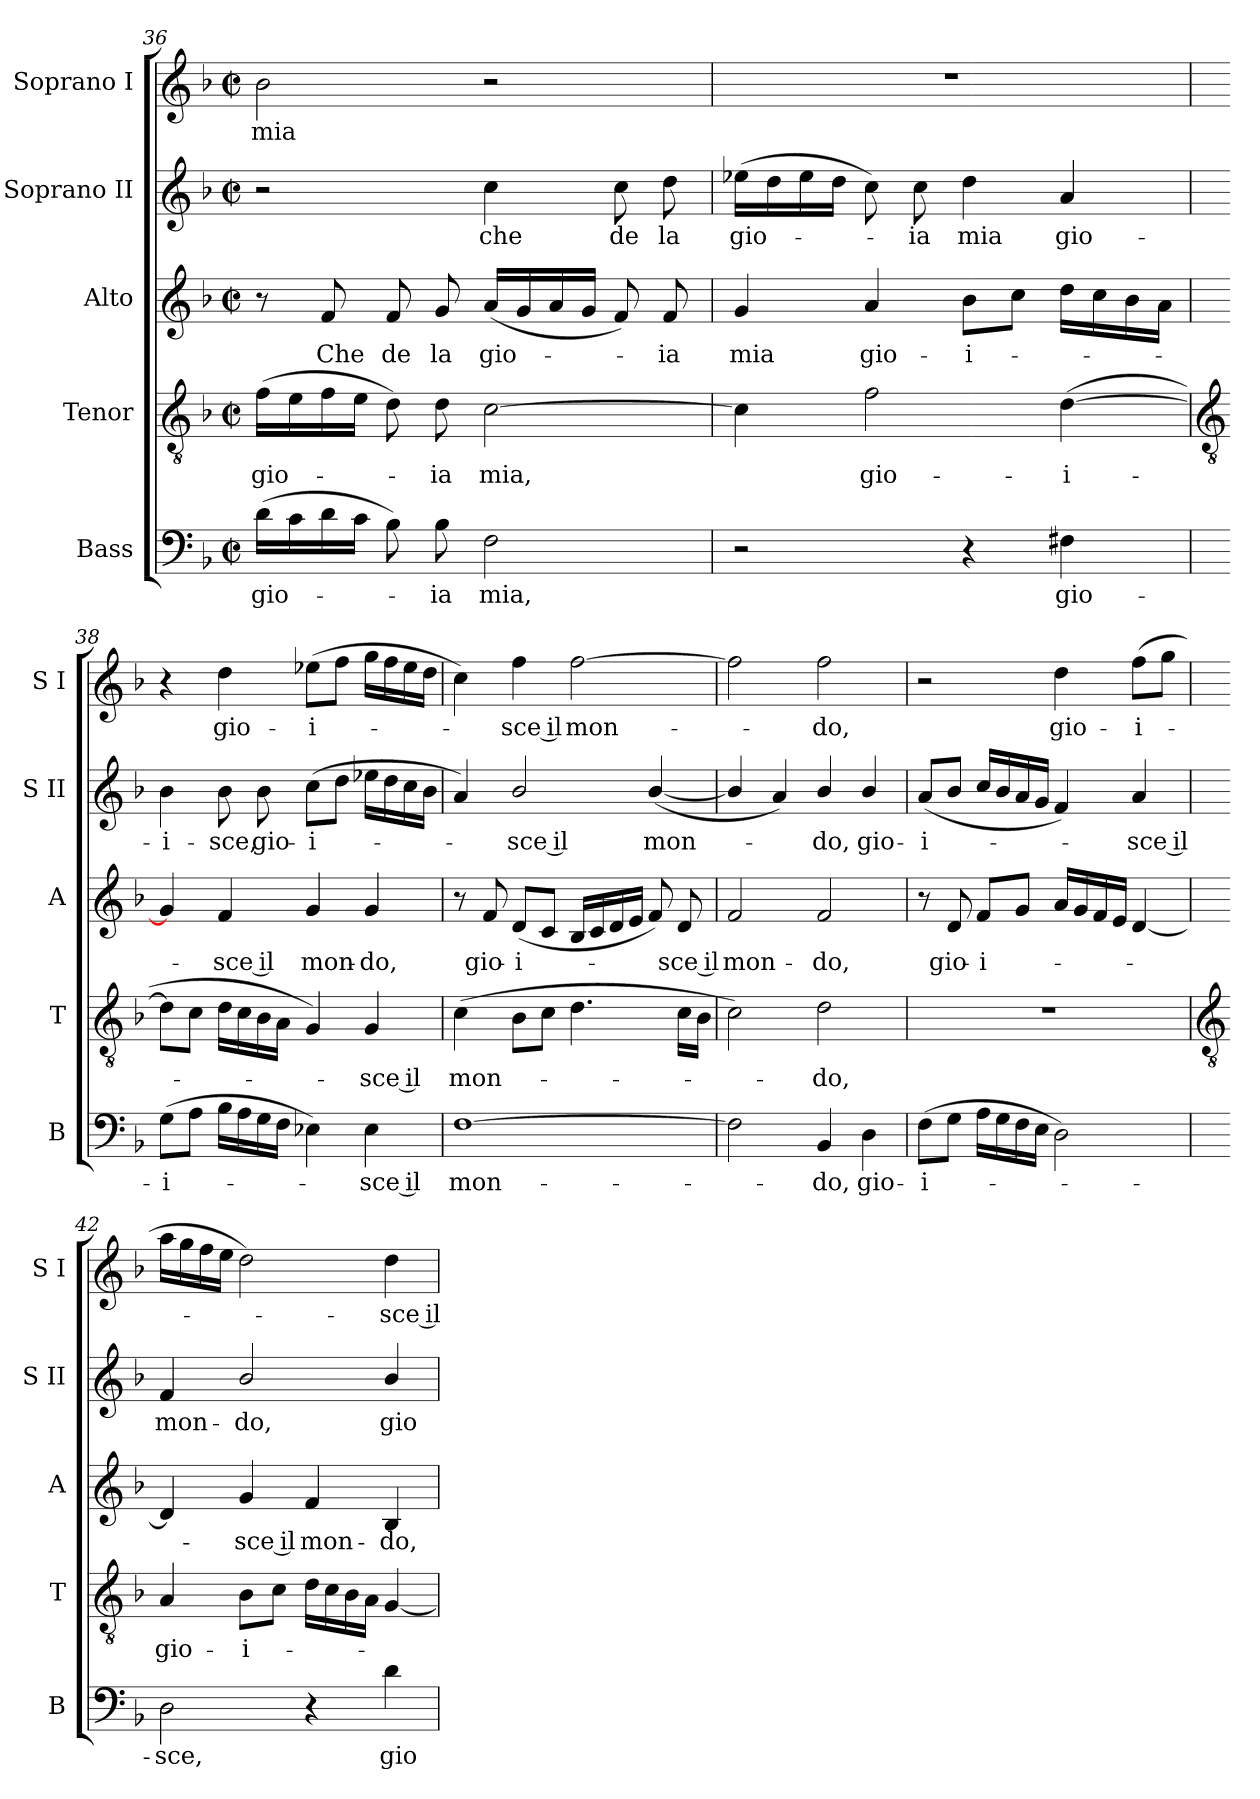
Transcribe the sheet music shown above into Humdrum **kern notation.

**kern	**text	**kern	**text	**kern	**text	**kern	**text	**kern	**text
*part5	*part5	*part4	*part4	*part3	*part3	*part2	*part2	*part1	*part1
*staff5	*staff5	*staff4	*staff4	*staff3	*staff3	*staff2	*staff2	*staff1	*staff1
*I"Bass	*	*I"Tenor	*	*I"Alto	*	*I"Soprano II	*	*I"Soprano I	*
*I'B	*	*I'T	*	*I'A	*	*I'S II	*	*I'S I	*
*clefF4	*	*clefGv2	*	*clefG2	*	*clefG2	*	*clefG2	*
*k[b-]	*	*k[b-]	*	*k[b-]	*	*k[b-]	*	*k[b-]	*
*F:	*	*F:	*	*F:	*	*F:	*	*F:	*
*M2/2	*	*M2/2	*	*M2/2	*	*M2/2	*	*M2/2	*
*met(c|)	*	*met(c|)	*	*met(c|)	*	*met(c|)	*	*met(c|)	*
=36	=36	=36	=36	=36	=36	=36	=36	=36	=36
!	!LO:LY:b	!	!LO:LY:b	!	!	!	!	!	!LO:LY:b
(>16dLL	gio-	(>16fLL	gio-	8r	.	2r	.	2b-	mia
16c	.	16e	.	.	.	.	.	.	.
!	!	!	!	!	!LO:LY:b	!	!	!	!
16d	.	16f	.	8f	Che	.	.	.	.
16cJJ	.	16eJJ	.	.	.	.	.	.	.
!	!	!	!	!	!LO:LY:b	!	!	!	!
8B-)	.	8d)	.	8f	de	.	.	.	.
!	!LO:LY:b	!	!LO:LY:b	!	!LO:LY:b	!	!	!	!
8B-	ia	8d	ia	8g	la	.	.	.	.
!	!LO:LY:b	!	!LO:LY:b	!	!LO:LY:b	!	!LO:LY:b	!	!
2F	mia,	[2c	mia,	(<16aLL	gio-	4cc	che	2r	.
.	.	.	.	16g	.	.	.	.	.
.	.	.	.	16a	.	.	.	.	.
.	.	.	.	16gJJ	.	.	.	.	.
!	!	!	!	!	!	!	!LO:LY:b	!	!
.	.	.	.	8f)	.	8cc	de	.	.
!	!	!	!	!	!LO:LY:b	!	!LO:LY:b	!	!
.	.	.	.	8f	ia	8dd	la	.	.
=37	=37	=37	=37	=37	=37	=37	=37	=37	=37
!	!	!	!	!	!LO:LY:b	!	!LO:LY:b	!	!
2r	.	4c]	.	4g	mia	(>16ee-XLL	gio-	1r	.
.	.	.	.	.	.	16dd	.	.	.
.	.	.	.	.	.	16ee-	.	.	.
.	.	.	.	.	.	16ddJJ	.	.	.
!	!	!	!LO:LY:b	!	!LO:LY:b	!	!	!	!
.	.	2f	gio-	4a	gio-	8cc)	.	.	.
!	!	!	!	!	!	!	!LO:LY:b	!	!
.	.	.	.	.	.	8cc	-ia	.	.
!	!	!	!	!	!LO:LY:b	!	!LO:LY:b	!	!
4r	.	.	.	8b-L	-i-	4dd	mia	.	.
.	.	.	.	8ccJ	.	.	.	.	.
!	!LO:LY:b	!	!LO:LY:b	!	!	!	!LO:LY:b	!	!
4F#X	gio-	(>[4d	-i-	16ddLL	.	4a	gio-	.	.
.	.	.	.	16cc	.	.	.	.	.
.	.	.	.	16b-	.	.	.	.	.
.	.	.	.	16aJJ	.	.	.	.	.
!!LO:LB:g=z
=38	=38	=38	=38	=38	=38	=38	=38	=38	=38
*	*	*clefGv2	*	*	*	*	*	*	*
!	!LO:LY:b	!	!	!	!	!	!LO:LY:b	!	!
(>8GL	-i-	8dL]	.	4g]	.	4b-	-i-	4r	.
8AJ	.	8cJ	.	.	.	.	.	.	.
!	!	!	!	!	!LO:LY:b	!	!LO:LY:b	!	!LO:LY:b
16B-LL	.	16dLL	.	4f	sce il	8b-	-sce,	4dd	gio-
16A	.	16c	.	.	.	.	.	.	.
!	!	!	!	!	!	!	!LO:LY:b	!	!
16G	.	16B-	.	.	.	8b-	gio-	.	.
16FJJ	.	16AJJ	.	.	.	.	.	.	.
!	!	!	!	!	!LO:LY:b	!	!LO:LY:b	!	!LO:LY:b
4E-X)	.	4G)	.	4g	mon-	(>8ccL	-i-	(>8ee-XL	-i-
.	.	.	.	.	.	8ddJ	.	8ffJ	.
!	!LO:LY:b	!	!LO:LY:b	!	!LO:LY:b	!	!	!	!
4E-	sce il	4G	sce il	4g	-do,	16ee-XLL	.	16ggLL	.
.	.	.	.	.	.	16dd	.	16ff	.
.	.	.	.	.	.	16cc	.	16ee-	.
.	.	.	.	.	.	16b-JJ	.	16ddJJ	.
=39	=39	=39	=39	=39	=39	=39	=39	=39	=39
!	!LO:LY:b	!	!LO:LY:b	!	!	!	!	!	!
[1F	mon-	(>4c	mon-	8r	.	4a)	.	4cc)	.
!	!	!	!	!	!LO:LY:b	!	!	!	!
.	.	.	.	8f	gio-	.	.	.	.
!	!	!	!	!	!LO:LY:b	!	!LO:LY:b	!	!LO:LY:b
.	.	8B-L	.	(<8dL	-i-	2b-/	sce il	4ff	sce il
.	.	8cJ	.	8cJ	.	.	.	.	.
!	!	!	!	!	!	!	!	!	!LO:LY:b
.	.	4.d	.	16B-LL	.	.	.	[2ff	mon-
.	.	.	.	16c	.	.	.	.	.
.	.	.	.	16d	.	.	.	.	.
.	.	.	.	16eJJ	.	.	.	.	.
!	!	!	!	!	!	!	!LO:LY:b	!	!
.	.	.	.	8f)	.	(<[4b-/	mon-	.	.
!	!	!	!	!	!LO:LY:b	!	!	!	!
.	.	16cLL	.	8d	sce il	.	.	.	.
.	.	16B-JJ	.	.	.	.	.	.	.
=40	=40	=40	=40	=40	=40	=40	=40	=40	=40
!	!	!	!	!	!LO:LY:b	!	!	!	!
2F]	.	2c)	.	2f	mon-	4b-/]	.	2ff]	.
.	.	.	.	.	.	4a)	.	.	.
!	!LO:LY:b	!	!LO:LY:b	!	!LO:LY:b	!	!LO:LY:b	!	!LO:LY:b
4BB-	do,	2d	do,	2f	-do,	4b-/	do,	2ff	do,
!	!LO:LY:b	!	!	!	!	!	!LO:LY:b	!	!
4D	gio-	.	.	.	.	4b-/	gio-	.	.
=41	=41	=41	=41	=41	=41	=41	=41	=41	=41
!	!LO:LY:b	!	!	!	!	!	!LO:LY:b	!	!
(>8FL	-i-	1r	.	8r	.	(<8aL	-i-	2r	.
!	!	!	!	!	!LO:LY:b	!	!	!	!
8GJ	.	.	.	8d	gio-	8b-J	.	.	.
!	!	!	!	!	!LO:LY:b	!	!	!	!
16ALL	.	.	.	8fL	-i-	16ccLL	.	.	.
16G	.	.	.	.	.	16b-	.	.	.
16F	.	.	.	8gJ	.	16a	.	.	.
16EJJ	.	.	.	.	.	16gJJ	.	.	.
!	!	!	!	!	!	!	!	!	!LO:LY:b
2D)	.	.	.	16aLL	.	4f)	.	4dd	gio-
.	.	.	.	16g	.	.	.	.	.
.	.	.	.	16f	.	.	.	.	.
.	.	.	.	16eJJ	.	.	.	.	.
!	!	!	!	!	!	!	!LO:LY:b	!	!LO:LY:b
.	.	.	.	[4d	.	4a	sce il	(>8ffL	-i-
.	.	.	.	.	.	.	.	8ggJ	.
!!LO:LB:g=z
=42	=42	=42	=42	=42	=42	=42	=42	=42	=42
*	*	*clefGv2	*	*	*	*	*	*	*
!	!LO:LY:b	!	!LO:LY:b	!	!	!	!LO:LY:b	!	!
2D	sce,	4A	gio-	4d]	.	4f	mon-	16aaLL	.
.	.	.	.	.	.	.	.	16gg	.
.	.	.	.	.	.	.	.	16ff	.
.	.	.	.	.	.	.	.	16eeJJ	.
!	!	!	!LO:LY:b	!	!LO:LY:b	!	!LO:LY:b	!	!
.	.	8B-L	-i-	4g	sce il	2b-/	-do,	2dd)	.
.	.	8cJ	.	.	.	.	.	.	.
!	!	!	!	!	!LO:LY:b	!	!	!	!
4r	.	16dLL	.	4f	mon-	.	.	.	.
.	.	16c	.	.	.	.	.	.	.
.	.	16B-	.	.	.	.	.	.	.
.	.	16AJJ	.	.	.	.	.	.	.
!	!LO:LY:b	!	!	!	!LO:LY:b	!	!LO:LY:b	!	!LO:LY:b
4d	gio-	[4G	.	4B-	-do,	4b-/	gio-	4dd	sce il
=	=	=	=	=	=	=	=	=	=
*-	*-	*-	*-	*-	*-	*-	*-	*-	*-
